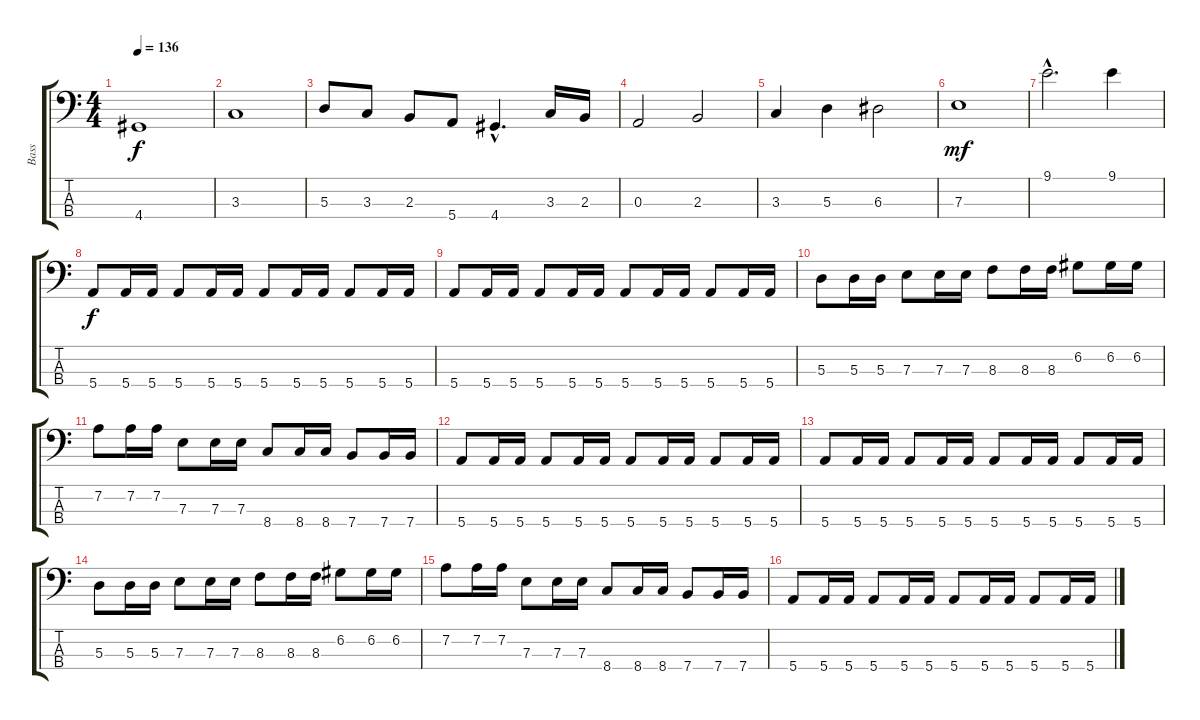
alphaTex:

\track ("Bass" "Bass") {instrument electricbassfinger}
\staff {score tabs}
\tuning (G2 D2 A1 E1) {hide}
\ts (4 4)
\tempo 136
\clef f4
\ks c
4.4.1{dy f} |
3.3.1 |
5.3.8 3.3.8 2.3.8 5.4.8 4.4{hac}.4{d} 3.3.16 2.3.16 |
0.3.2 2.3.2 |
3.3.4 5.3.4 6.3.2 |
7.3.1{dy mf} |
9.1{hac}.2{d} 9.1.4 |
5.4.8{dy f} 5.4.16 5.4.16 5.4.8 5.4.16 5.4.16 5.4.8 5.4.16 5.4.16 5.4.8 5.4.16 5.4.16 |
5.4.8 5.4.16 5.4.16 5.4.8 5.4.16 5.4.16 5.4.8 5.4.16 5.4.16 5.4.8 5.4.16 5.4.16 |
5.3.8 5.3.16 5.3.16 7.3.8 7.3.16 7.3.16 8.3.8 8.3.16 8.3.16 6.2.8 6.2.16 6.2.16 |
7.2.8 7.2.16 7.2.16 7.3.8 7.3.16 7.3.16 8.4.8 8.4.16 8.4.16 7.4.8 7.4.16 7.4.16 |
5.4.8 5.4.16 5.4.16 5.4.8 5.4.16 5.4.16 5.4.8 5.4.16 5.4.16 5.4.8 5.4.16 5.4.16 |
5.4.8 5.4.16 5.4.16 5.4.8 5.4.16 5.4.16 5.4.8 5.4.16 5.4.16 5.4.8 5.4.16 5.4.16 |
5.3.8 5.3.16 5.3.16 7.3.8 7.3.16 7.3.16 8.3.8 8.3.16 8.3.16 6.2.8 6.2.16 6.2.16 |
7.2.8 7.2.16 7.2.16 7.3.8 7.3.16 7.3.16 8.4.8 8.4.16 8.4.16 7.4.8 7.4.16 7.4.16 |
5.4.8 5.4.16 5.4.16 5.4.8 5.4.16 5.4.16 5.4.8 5.4.16 5.4.16 5.4.8 5.4.16 5.4.16
